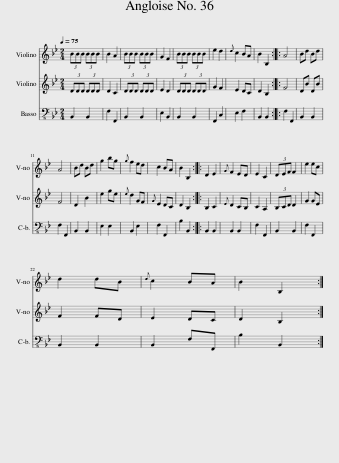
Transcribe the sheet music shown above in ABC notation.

X:1
%%score 1 2 3
L:1/8
Q:1/4=75
M:2/4
I:linebreak $
K:Bb
V:1 treble
V:2 treble
V:3 bass-8
V:1
 (3BBB (3BBB | B2 A2 | (3BBB (3BBB | G2 F2 | (3BBB (3BBB | %5
 e2 d2 |{d} c2 BA | B2 B,2 :: A4 | Bd Bd |$ %10
 A4 | Bd Bd | g2 bg |{g} f2 ed | c2 BA | %15
 B2 B,2 :: D2 E2 |{G} F2 ED | E2 C2 | (3DEF F2 | %20
 e2 ec |$ d2 dB |{d} c2 BA | B2 B,2 :| %24
V:2
 (3DDD (3DDD | D2 C2 | (3DDD (3DDD | E2 D2 | (3DDD (3DDD | %5
 G2 F2 | E2 DC | D2 B,2 :: F4 | DB DB |$ %10
 F4 | D2 B2 | e2 ge |{e} d2 GF |{G} E2 DC | %15
 D2 B,2 :: B,2 C2 |{E} D2 CB, | C2 A,2 | (3B,CD D2 | %20
 G2 GE |$ F2 FD | E2 DC | D2 B,2 :| %24
V:3
 B,,2 B,,2 | F,2 F,,2 | B,,2 B,,2 | E,2 B,,2 | B,,2 B,,2 | %5
 F,,2 C,2 | E,2 F,2 | B,,2 B,,2 :: F,2 F,,2 | B,,2 B,,2 |$ %10
 F,2 F,,2 | B,,2 B,,2 | E,2 E,2 | B,,2 E,2 | F,2 F,,2 | %15
 B,2 B,,2 :: B,,2 B,,2 | B,,2 B,,2 | F,2 F,,2 | B,,2 B,,2 | %20
 F,2 F,,2 |$ B,,2 B,,2 | B,,2 F,F,, | B,2 B,,2 :| %24
